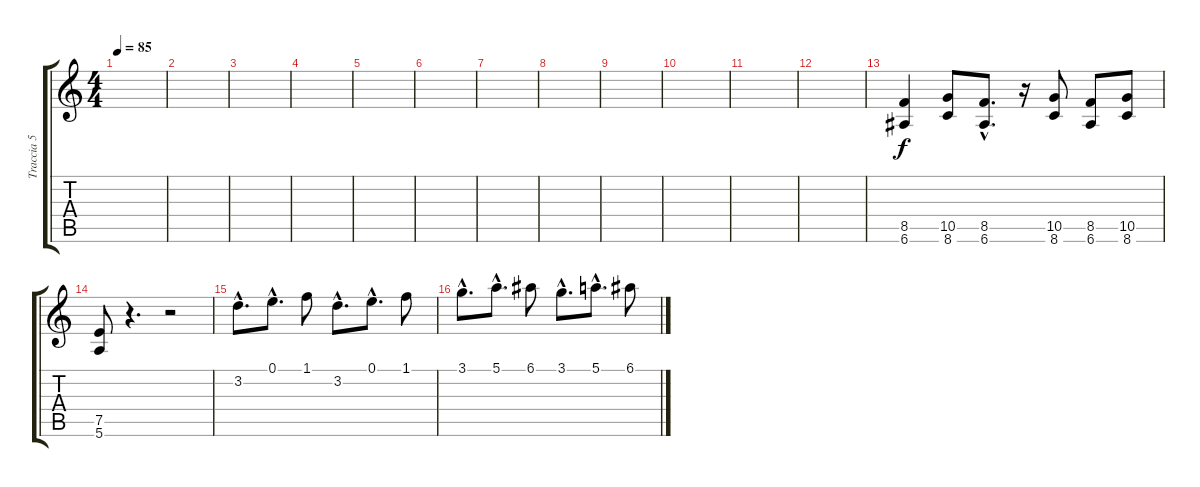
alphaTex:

\track ("Traccia 5" "Traccia 5") {instrument distortionguitar}
\staff {score tabs}
\tuning (E4 B3 G3 D3 A2 E2) {hide}
\ts (4 4)
\tempo 85
\clef g2
\ks c
|
|
|
|
|
|
|
|
|
|
|
|
(8.5 6.6).4 (10.5 8.6).8 (8.5{hac} 6.6{hac}).8{d} r.16 (10.5 8.6).8 (8.5 6.6).8 (10.5 8.6).8 |
(7.5 5.6).8 r.4{d} r.2 |
3.2{hac}.8{d} 0.1{hac}.8{d} 1.1.8 3.2{hac}.8{d} 0.1{hac}.8{d} 1.1.8 |
3.1{hac}.8{d} 5.1{hac}.8{d} 6.1.8 3.1{hac}.8{d} 5.1{hac}.8{d} 6.1.8
